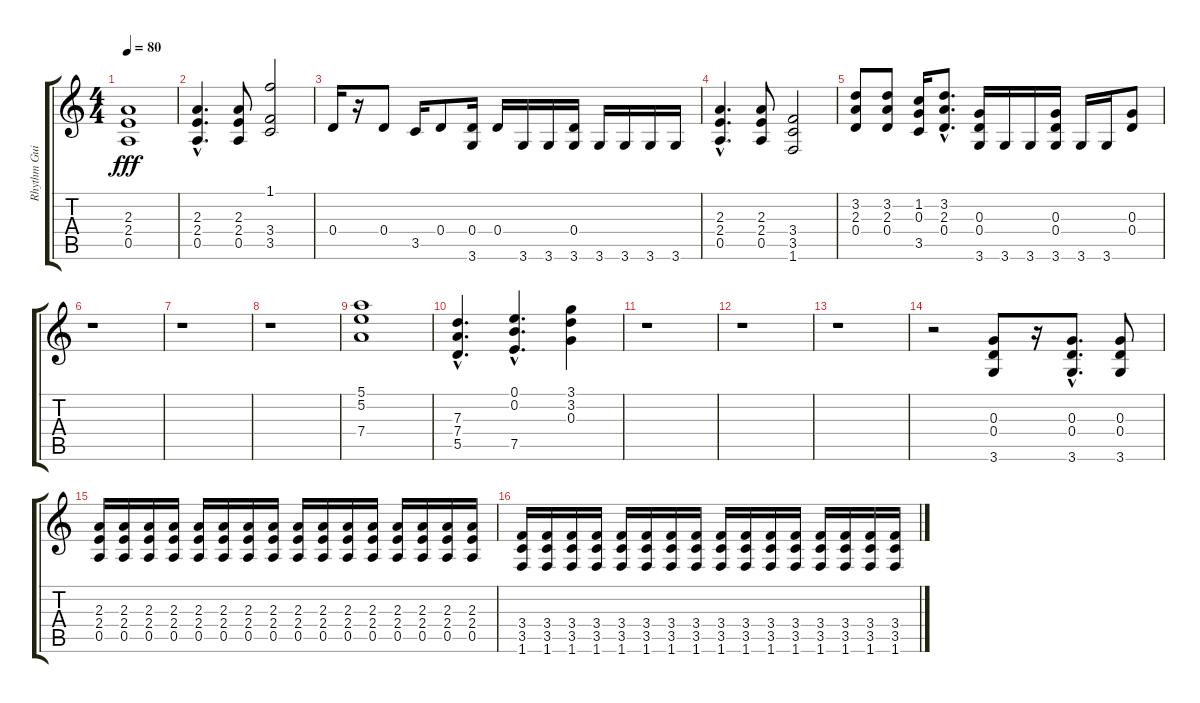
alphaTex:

\track ("Rhythm Guitar" "Rhythm Gui") {instrument overdrivenguitar}
\staff {score tabs}
\tuning (E4 B3 G3 D3 A2 E2) {hide}
\ts (4 4)
\tempo 80
\clef g2
\ks c
(2.3 2.4 0.5).1{dy fff} |
(2.3{hac} 2.4{hac} 0.5{hac}).4{d} (2.3 2.4 0.5).8 (1.1 3.4 3.5).2 |
0.4.16 r.16 0.4.8 3.5.16 0.4.8 (0.4 3.6).16 0.4.16 3.6.16 3.6.16 (0.4 3.6).16 3.6.16 3.6.16 3.6.16 3.6.16 |
(2.3{hac} 2.4{hac} 0.5{hac}).4{d} (2.3 2.4 0.5).8 (3.4 3.5 1.6).2 |
(3.2 2.3 0.4).8 (3.2 2.3 0.4).8 (1.2 0.3 3.5).16 (3.2{hac} 2.3{hac} 0.4{hac}).8{d} (0.3 0.4 3.6).16 3.6.16 3.6.16 (0.3 0.4 3.6).16 3.6.16 3.6.16 (0.3 0.4).8 |
r.1 |
r.1 |
r.1 |
(5.1 5.2 7.4).1 |
(7.3{hac} 7.4{hac} 5.5{hac}).4{d} (0.1{hac} 0.2{hac} 7.5{hac}).4{d} (3.1 3.2 0.3).4 |
r.1 |
r.1 |
r.1 |
r.2 (0.3 0.4 3.6).8 r.16 (0.3{hac} 0.4{hac} 3.6{hac}).8{d} (0.3 0.4 3.6).8 |
(2.3 2.4 0.5).16 (2.3 2.4 0.5).16 (2.3 2.4 0.5).16 (2.3 2.4 0.5).16 (2.3 2.4 0.5).16 (2.3 2.4 0.5).16 (2.3 2.4 0.5).16 (2.3 2.4 0.5).16 (2.3 2.4 0.5).16 (2.3 2.4 0.5).16 (2.3 2.4 0.5).16 (2.3 2.4 0.5).16 (2.3 2.4 0.5).16 (2.3 2.4 0.5).16 (2.3 2.4 0.5).16 (2.3 2.4 0.5).16 |
(3.4 3.5 1.6).16 (3.4 3.5 1.6).16 (3.4 3.5 1.6).16 (3.4 3.5 1.6).16 (3.4 3.5 1.6).16 (3.4 3.5 1.6).16 (3.4 3.5 1.6).16 (3.4 3.5 1.6).16 (3.4 3.5 1.6).16 (3.4 3.5 1.6).16 (3.4 3.5 1.6).16 (3.4 3.5 1.6).16 (3.4 3.5 1.6).16 (3.4 3.5 1.6).16 (3.4 3.5 1.6).16 (3.4 3.5 1.6).16
